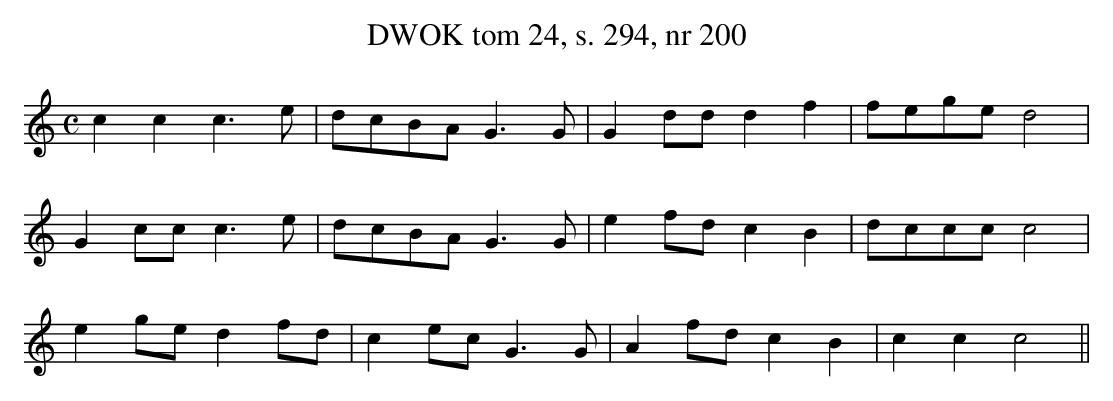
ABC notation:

X:1
T: DWOK tom 24, s. 294, nr 200
L: 1/16
M: C
K: C
c4 c4 c6 e2 | d2c2B2A2 G6 G2 | G4 d2d2 d4f4 | f2e2g2e2 d8 |
G4 c2c2 c6 e2 | d2c2B2A2 G6 G2 | e4 f2d2 c4 B4 | d2c2c2c2 c8 |
e4 g2e2 d4 f2d2 | c4 e2c2 G6 G2 | A4 f2d2 c4 B4 | c4 c4 c8 ||
